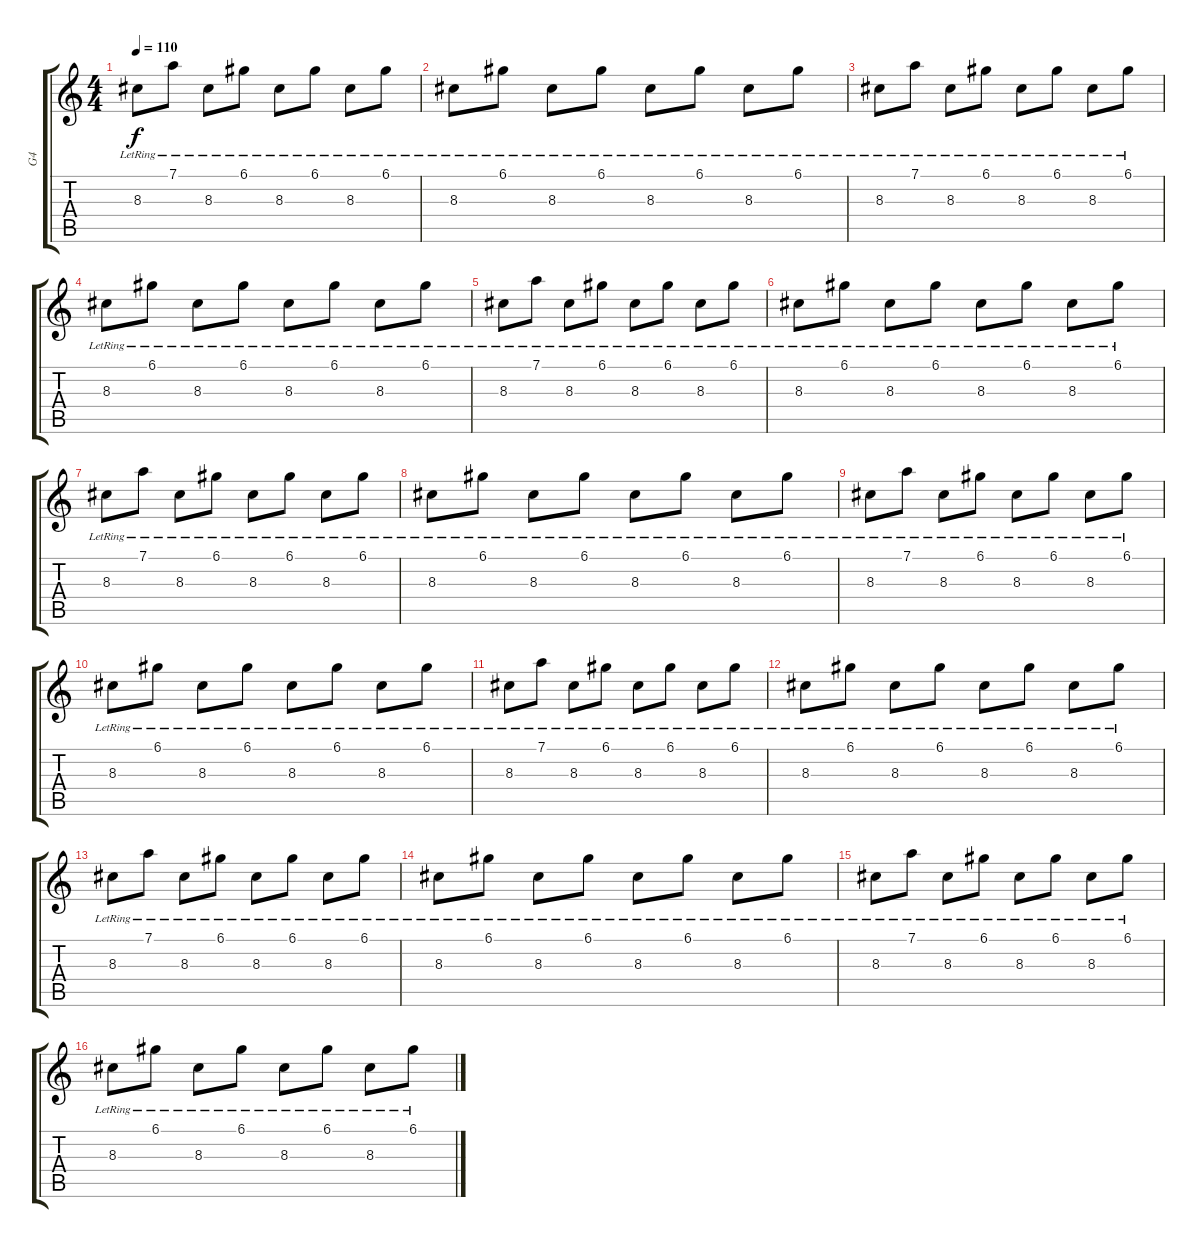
\track ("G4" "G4") {instrument overdrivenguitar}
\staff {score tabs}
\tuning (D4 A3 F3 C3 G2 D2) {hide}
\ts (4 4)
\tempo 110
\clef g2
\ks c
8.3{lr}.8{dy f} 7.1{lr}.8 8.3{lr}.8 6.1{lr}.8 8.3{lr}.8 6.1{lr}.8 8.3{lr}.8 6.1{lr}.8 |
8.3{lr}.8 6.1{lr}.8 8.3{lr}.8 6.1{lr}.8 8.3{lr}.8 6.1{lr}.8 8.3{lr}.8 6.1{lr}.8 |
8.3{lr}.8 7.1{lr}.8 8.3{lr}.8 6.1{lr}.8 8.3{lr}.8 6.1{lr}.8 8.3{lr}.8 6.1{lr}.8 |
8.3{lr}.8 6.1{lr}.8 8.3{lr}.8 6.1{lr}.8 8.3{lr}.8 6.1{lr}.8 8.3{lr}.8 6.1{lr}.8 |
8.3{lr}.8{volume 16} 7.1{lr}.8 8.3{lr}.8 6.1{lr}.8 8.3{lr}.8 6.1{lr}.8 8.3{lr}.8 6.1{lr}.8 |
8.3{lr}.8 6.1{lr}.8 8.3{lr}.8 6.1{lr}.8 8.3{lr}.8 6.1{lr}.8 8.3{lr}.8 6.1{lr}.8 |
8.3{lr}.8 7.1{lr}.8 8.3{lr}.8 6.1{lr}.8 8.3{lr}.8 6.1{lr}.8 8.3{lr}.8 6.1{lr}.8 |
8.3{lr}.8 6.1{lr}.8 8.3{lr}.8 6.1{lr}.8 8.3{lr}.8 6.1{lr}.8 8.3{lr}.8 6.1{lr}.8 |
8.3{lr}.8 7.1{lr}.8 8.3{lr}.8 6.1{lr}.8 8.3{lr}.8 6.1{lr}.8 8.3{lr}.8 6.1{lr}.8 |
8.3{lr}.8 6.1{lr}.8 8.3{lr}.8 6.1{lr}.8 8.3{lr}.8 6.1{lr}.8 8.3{lr}.8 6.1{lr}.8 |
8.3{lr}.8 7.1{lr}.8 8.3{lr}.8 6.1{lr}.8 8.3{lr}.8 6.1{lr}.8 8.3{lr}.8 6.1{lr}.8 |
8.3{lr}.8 6.1{lr}.8 8.3{lr}.8 6.1{lr}.8 8.3{lr}.8 6.1{lr}.8 8.3{lr}.8 6.1{lr}.8 |
8.3{lr}.8 7.1{lr}.8 8.3{lr}.8 6.1{lr}.8 8.3{lr}.8 6.1{lr}.8 8.3{lr}.8 6.1{lr}.8 |
8.3{lr}.8 6.1{lr}.8 8.3{lr}.8 6.1{lr}.8 8.3{lr}.8 6.1{lr}.8 8.3{lr}.8 6.1{lr}.8 |
8.3{lr}.8 7.1{lr}.8 8.3{lr}.8 6.1{lr}.8 8.3{lr}.8 6.1{lr}.8 8.3{lr}.8 6.1{lr}.8 |
8.3{lr}.8 6.1{lr}.8 8.3{lr}.8 6.1{lr}.8 8.3{lr}.8 6.1{lr}.8 8.3{lr}.8 6.1{lr}.8
